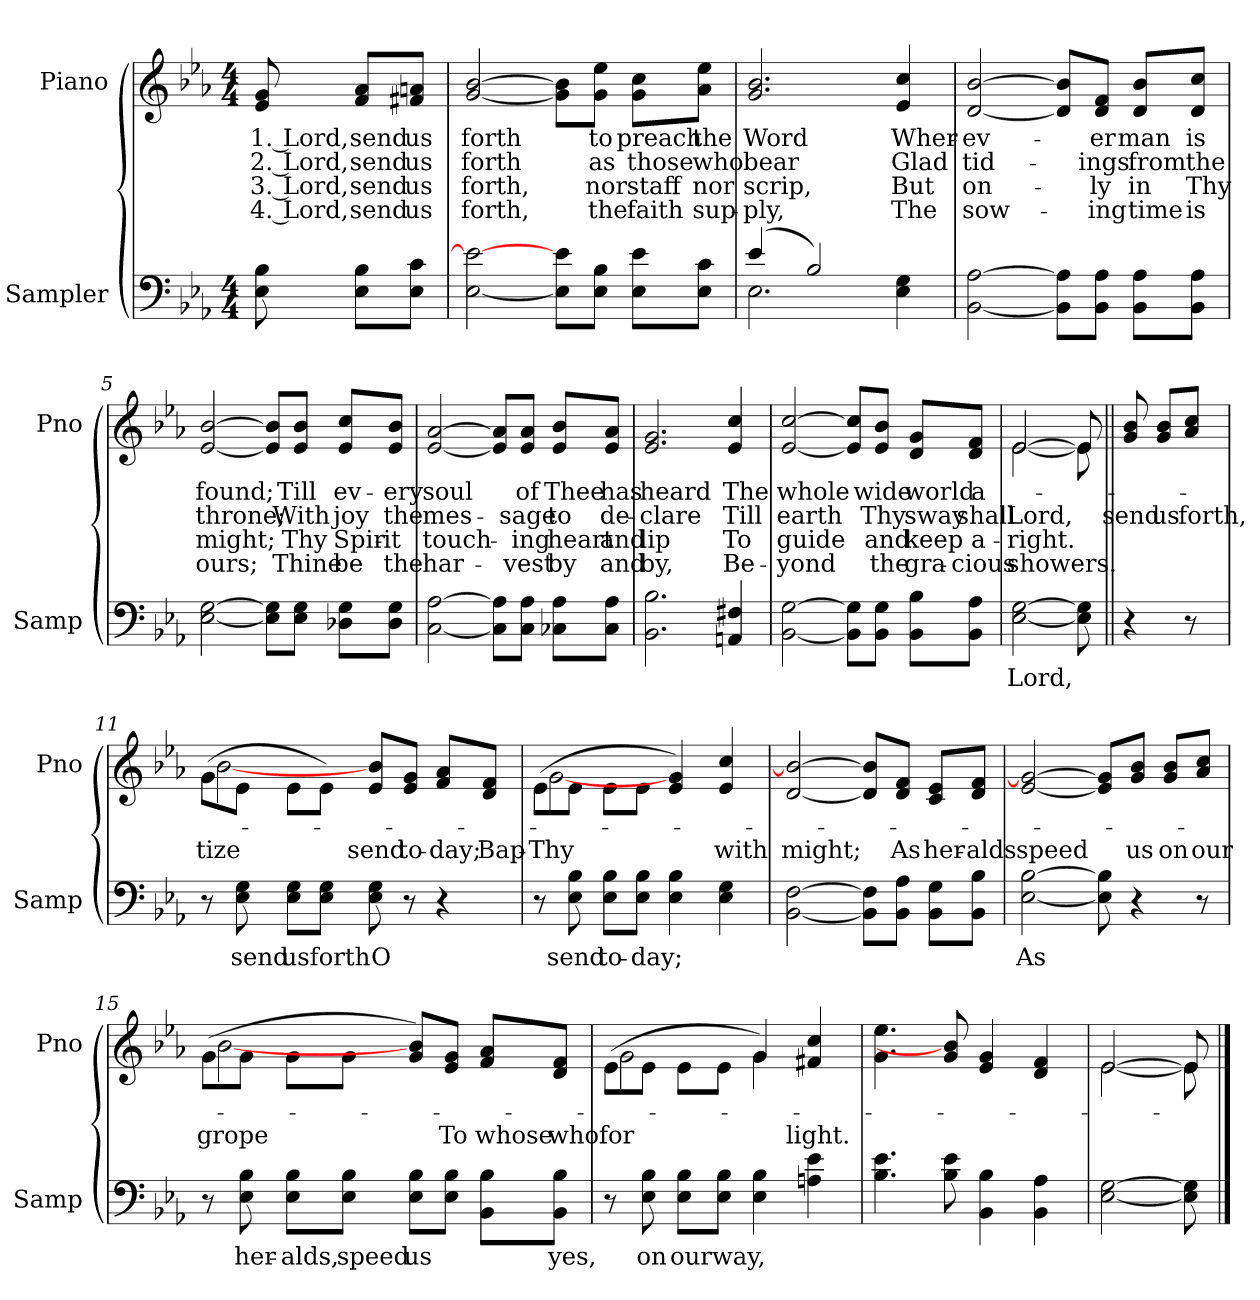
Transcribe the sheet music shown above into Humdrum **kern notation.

**kern	**text	**kern	**text	**text	**text	**text
*part2	*part2	*part1	*part1	*part1	*part1	*part1
*staff2	*staff2	*staff1	*staff1	*staff1	*staff1	*staff1
*I"Sampler	*	*I"Piano	*	*	*	*
*I'Samp	*	*I'Pno	*	*	*	*
*clefF4	*	*clefG2	*	*	*	*
*k[b-e-a-]	*	*k[b-e-a-]	*	*	*	*
*E-:	*	*E-:	*	*	*	*
*M4/4	*	*M4/4	*	*	*	*
=1	=1	=1	=1	=1	=1	=1
8E- 8B-	.	8e- 8g	1. Lord,	2. Lord,	3. Lord,	4. Lord,
8E-\ 8B-\L	.	8f/ 8a-/L	send	send	send	send
8E-\ 8c\J	.	8f#X/ 8an/J	us	us	us	us
=2	=2	=2	=2	=2	=2	=2
[2E- 2e-_	.	[2g [2b-	forth	forth	forth,	forth,
8E-]\ 8e-\L	.	8g]\ 8b-]\L	.	.	.	.
8E-\ 8B-\J	.	8g\ 8ee-\J	to	as	nor	the
8E-\ 8e-\L	.	8g\ 8cc\L	preach	those	staff	faith
8E-\ 8c\J	.	8a-\ 8ee-\J	the	who	nor	sup-
=3	=3	=3	=3	=3	=3	=3
*^	*	*	*	*	*	*
(4e-/	2.E-	.	2.g 2.b-	Word	bear	scrip,	-ply,
2B-/)	.	.	.	.	.	.	.
4E- 4G	4ryy	.	4e- 4cc	Wher-	Glad	But	The
*v	*v	*	*	*	*	*	*
=4	=4	=4	=4	=4	=4	=4
[2BB- [2A-	.	[2d [2b-	-ev-	tid-	on-	sow-
8BB-]\ 8A-]\L	.	8d]/ 8b-]/L	.	.	.	.
8BB-\ 8A-\J	.	8d/ 8f/J	-er	-ings	-ly	-ing
8BB-\ 8A-\L	.	8d/ 8b-/L	man	from	in	time
8BB-\ 8A-\J	.	8d/ 8cc/J	is	the	Thy	is
=5	=5	=5	=5	=5	=5	=5
[2E- [2G	.	[2e- [2b-	found;	throne;	might;	ours;
8E-]\ 8G]\L	.	8e-]/ 8b-]/L	.	.	.	.
8E-\ 8G\J	.	8e-/ 8b-/J	Till	With	Thy	Thine
8D-X\ 8G\L	.	8e-/ 8cc/L	ev-	joy	Spir-	be
8D-\ 8G\J	.	8e-/ 8b-/J	-ery	the	-it	the
=6	=6	=6	=6	=6	=6	=6
[2C [2A-	.	[2e- [2a-	soul	mes-	touch-	har-
8C]\ 8A-]\L	.	8e-]/ 8a-]/L	.	.	.	.
8C\ 8A-\J	.	8e-/ 8a-/J	of	-sage	-ing	-vest
8C-X\ 8A-\L	.	8e-/ 8b-/L	Thee	to	heart	by
8C-\ 8A-\J	.	8e-/ 8a-/J	has	de-	and	and
=7	=7	=7	=7	=7	=7	=7
2.BB- 2.B-	.	2.e- 2.g	heard	-clare	lip	by,
4AAn 4F#X	.	4e- 4cc	The	Till	To	Be-
=8	=8	=8	=8	=8	=8	=8
[2BB- [2G	.	[2e- [2cc	whole	earth	guide	-yond
8BB-]\ 8G]\L	.	8e-]/ 8cc]/L	.	.	.	.
8BB-\ 8G\J	.	8e-/ 8b-/J	wide	Thy	and	the
8BB-\ 8B-\L	.	8d/ 8g/L	world	sway	keep	gra-
8BB-\ 8A-\J	.	8d/ 8f/J	a-	shall	a-	-cious
=9	=9	=9	=9	=9	=9	=9
*	*	*^	*	*	*	*
[2E- [2G	Lord,	[2e-/	[2e-	.	Lord,	-right.	showers.
8E-] 8G]	.	8e-/]	8e-]	.	.	.	.
=10||	=10||	=10||	=10||	=10||	=10||	=10||	=10||
!	!	!LO:TX:t=Refrain	!	!	!	!	!
*	*	*v	*v	*	*	*	*
4r	.	8g 8b-	.	send	.	.
.	.	8g/ 8b-/L	.	us	.	.
8r	.	8a-/ 8cc/J	.	forth,	.	.
=11	=11	=11	=11	=11	=11	=11
*	*	*^	*	*	*	*
8r	.	(8g\L	[2b-	.	-tize	.	.
8E- 8G	send	8e-\J	.	.	.	.	.
8E-\ 8G\L	us	8e-\L	.	.	.	.	.
8E-\ 8G\J	forth	8e-\J)	.	.	.	.	.
8E- 8G	O	8e-/ 8b-/L	2ryy	.	send	.	.
8r	.	8e-/ 8g/J	.	.	to-	.	.
4r	.	8f/ 8a-/L	.	.	-day;	.	.
.	.	8d/ 8f/J	.	.	Bap-	.	.
=12	=12	=12	=12	=12	=12	=12	=12
8r	.	(8e-\L	[2g	.	Thy	.	.
8E- 8B-	send	8e-\J	.	.	.	.	.
8E-\ 8B-\L	to-	8e-\L	.	.	.	.	.
8E-\ 8B-\J	-day;	8e-\J	.	.	.	.	.
4E- 4B-	.	4e- 4g)	2ryy	.	.	.	.
4E- 4G	.	4e- 4cc	.	.	with	.	.
*	*	*v	*v	*	*	*	*
=13	=13	=13	=13	=13	=13	=13
[2BB- [2F	.	[2d 2b-_	.	might;	.	.
8BB-]\ 8F]\L	.	8d]/ 8b-]/L	.	.	.	.
8BB-\ 8A-\J	.	8d/ 8f/J	.	As	.	.
8BB-\ 8G\L	.	8c/ 8e-/L	.	her-	.	.
8BB-\ 8B-\J	.	8d/ 8f/J	.	-alds	.	.
=14	=14	=14	=14	=14	=14	=14
[2E- [2B-	As	[2e- 2g_	.	speed	.	.
8E-] 8B-]	.	8e-]/ 8g]/L	.	.	.	.
4r	.	8g/ 8b-/J	.	us	.	.
.	.	8g/ 8b-/L	.	on	.	.
8r	.	8a-/ 8cc/J	.	our	.	.
=15	=15	=15	=15	=15	=15	=15
*	*	*^	*	*	*	*
8r	.	(8g\L	[2b-	.	grope	.	.
8E- 8B-	her-	8g\J	.	.	.	.	.
8E-\ 8B-\L	-alds,	8g\L	.	.	.	.	.
8E-\ 8B-\J	speed	8g\J	.	.	.	.	.
8E-\ 8B-\L	us	8g/ 8b-/L)	2ryy	.	.	.	.
8E-\ 8B-\J	.	8e-/ 8g/J	.	.	To	.	.
8BB-\ 8B-\L	.	8f/ 8a-/L	.	.	whose	.	.
8BB-\ 8B-\J	yes,	8d/ 8f/J	.	.	who	.	.
=16	=16	=16	=16	=16	=16	=16	=16
8r	.	(8e-\L	2g	.	for	.	.
8E- 8B-	on	8e-\J	.	.	.	.	.
8E-\ 8B-\L	our	8e-\L	.	.	.	.	.
8E-\ 8B-\J	way,	8e-\J	.	.	.	.	.
4E- 4B-	.	4g/)	4g	.	.	.	.
4An 4e-	.	4f#X 4cc	4ryy	.	light.	.	.
*	*	*v	*v	*	*	*	*
=17	=17	=17	=17	=17	=17	=17
4.B- 4.e-	.	4.g 4.ee-	.	.	.	.
8B- 8e-	.	8g 8b-]	.	.	.	.
4BB- 4B-	.	4e- 4g	.	.	.	.
4BB- 4A-	.	4d 4f	.	.	.	.
=18	=18	=18	=18	=18	=18	=18
*	*	*^	*	*	*	*
[2E- [2G	.	[2e-/	[2e-	.	.	.	.
8E-] 8G]	.	8e-/]	8e-]	.	.	.	.
*	*	*v	*v	*	*	*	*
==	==	==	==	==	==	==
*-	*-	*-	*-	*-	*-	*-
